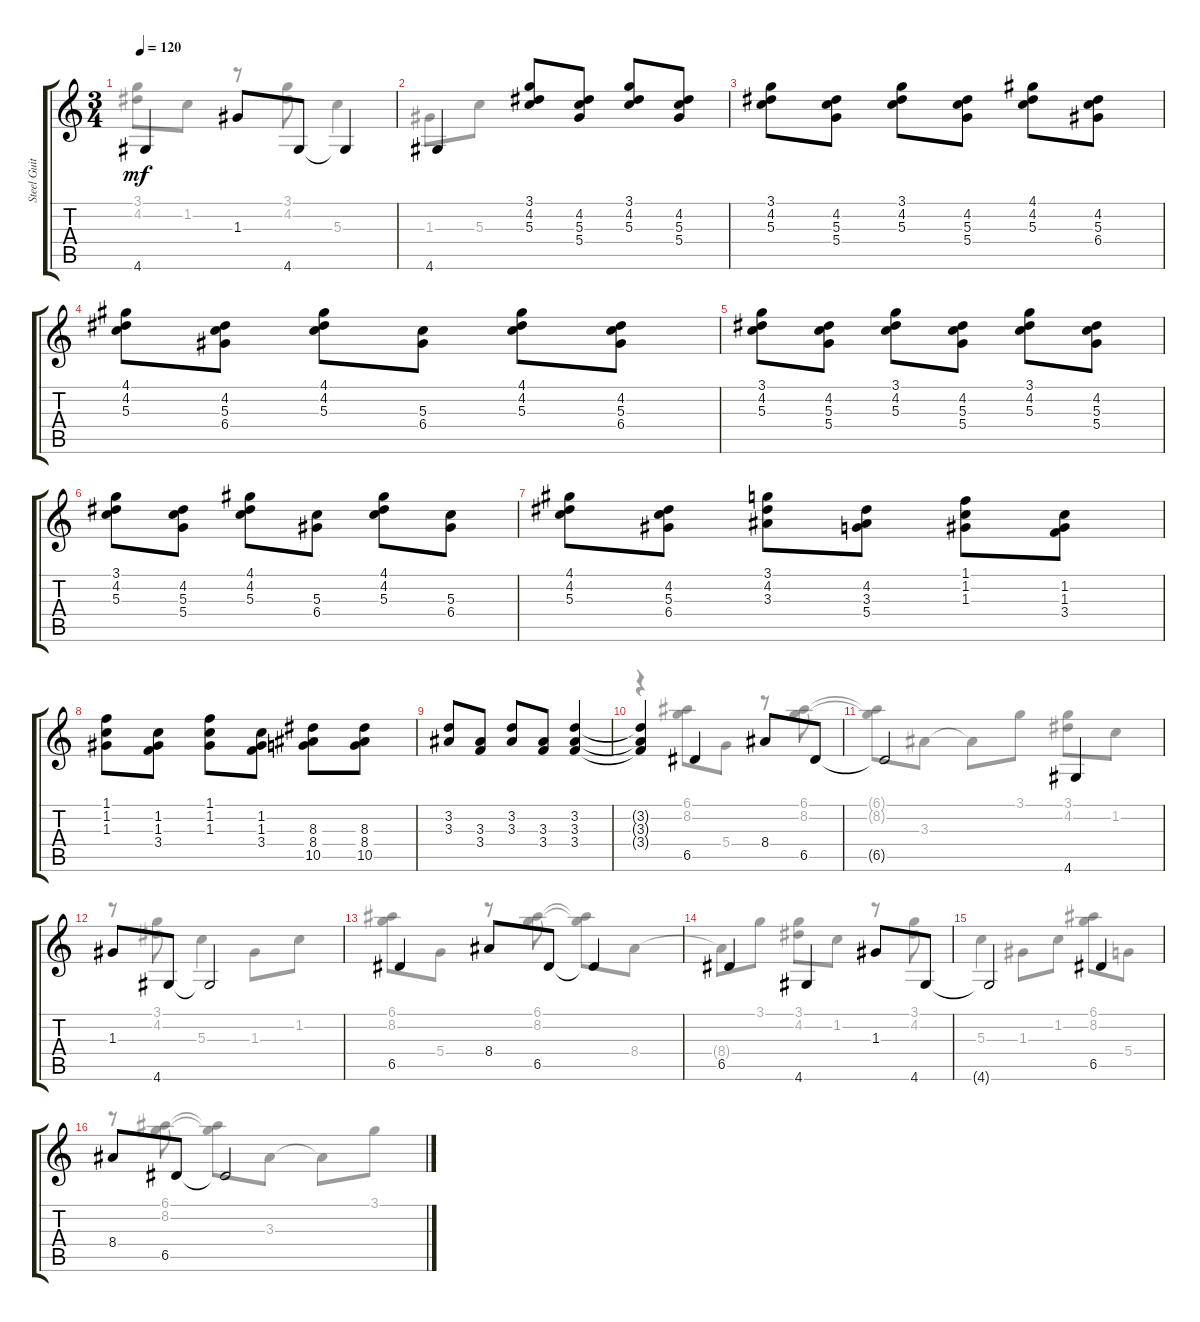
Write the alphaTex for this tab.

\track ("Steel Guitar" "Steel Guit") {instrument acousticguitarsteel}
\staff {score tabs}
\tuning (E4 B3 G3 D3 A2 E2) {hide}
\voice
\ts (3 4)
\tempo 120
\clef g2
\ks aminor
4.6.4{dy mf} 1.3.8 4.6.8 4.6{t}.4 |
4.6.4 (3.1 4.2 5.3).8 (4.2 5.3 5.4).8 (3.1 4.2 5.3).8 (4.2 5.3 5.4).8 |
(3.1 4.2 5.3).8 (4.2 5.3 5.4).8 (3.1 4.2 5.3).8 (4.2 5.3 5.4).8 (4.1 4.2 5.3).8 (4.2 5.3 6.4).8 |
(4.1 4.2 5.3).8 (4.2 5.3 6.4).8 (4.1 4.2 5.3).8 (5.3 6.4).8 (4.1 4.2 5.3).8 (4.2 5.3 6.4).8 |
(3.1 4.2 5.3).8 (4.2 5.3 5.4).8 (3.1 4.2 5.3).8 (4.2 5.3 5.4).8 (3.1 4.2 5.3).8 (4.2 5.3 5.4).8 |
(3.1 4.2 5.3).8 (4.2 5.3 5.4).8 (4.1 4.2 5.3).8 (5.3 6.4).8 (4.1 4.2 5.3).8 (5.3 6.4).8 |
(4.1 4.2 5.3).8 (4.2 5.3 6.4).8 (3.1 4.2 3.3).8 (4.2 3.3 5.4).8 (1.1 1.2 1.3).8 (1.2 1.3 3.4).8 |
(1.1 1.2 1.3).8 (1.2 1.3 3.4).8 (1.1 1.2 1.3).8 (1.2 1.3 3.4).8 (8.3 8.4 10.5).8 (8.3 8.4 10.5).8 |
(3.2 3.3).8 (3.3 3.4).8 (3.2 3.3).8 (3.3 3.4).8 (3.2 3.3 3.4).4 |
(3.2{t} 3.3{t} 3.4{t}).4 6.5.4 8.4.8 6.5.8 |
6.5{t}.2 4.6.4 |
1.3.8 4.6.8 4.6{t}.2 |
6.5.4 8.4.8 6.5.8 6.5{t}.4 |
6.5.4 4.6.4 1.3.8 4.6.8 |
4.6{t}.2 6.5.4 |
8.4.8 6.5.8 6.5{t}.2
\voice
\clef g2
\ottava regular
\simile none
\ks aminor
(3.1 4.2).8{dy mf} 1.2.8 r.8 (3.1 4.2).8 5.3.4 |
1.3.8 5.3.8 |
|
|
|
|
|
|
|
r.4 (6.1 8.2).8 5.4.8 r.8 (6.1 8.2).8 |
(6.1{t} 8.2{t}).8 3.3.8 3.3{t}.8 3.1.8 (3.1 4.2).8 1.2.8 |
r.8 (3.1 4.2).8 5.3.4 1.3.8 1.2.8 |
(6.1 8.2).8 5.4.8 r.8 (6.1 8.2).8 (6.1{t} 8.2{t}).8 8.4.8 |
8.4{t}.8 3.1.8 (3.1 4.2).8 1.2.8 r.8 (3.1 4.2).8 |
5.3.4 1.3.8 1.2.8 (6.1 8.2).8 5.4.8 |
r.8 (6.1 8.2).8 (6.1{t} 8.2{t}).8 3.3.8 3.3{t}.8 3.1.8
